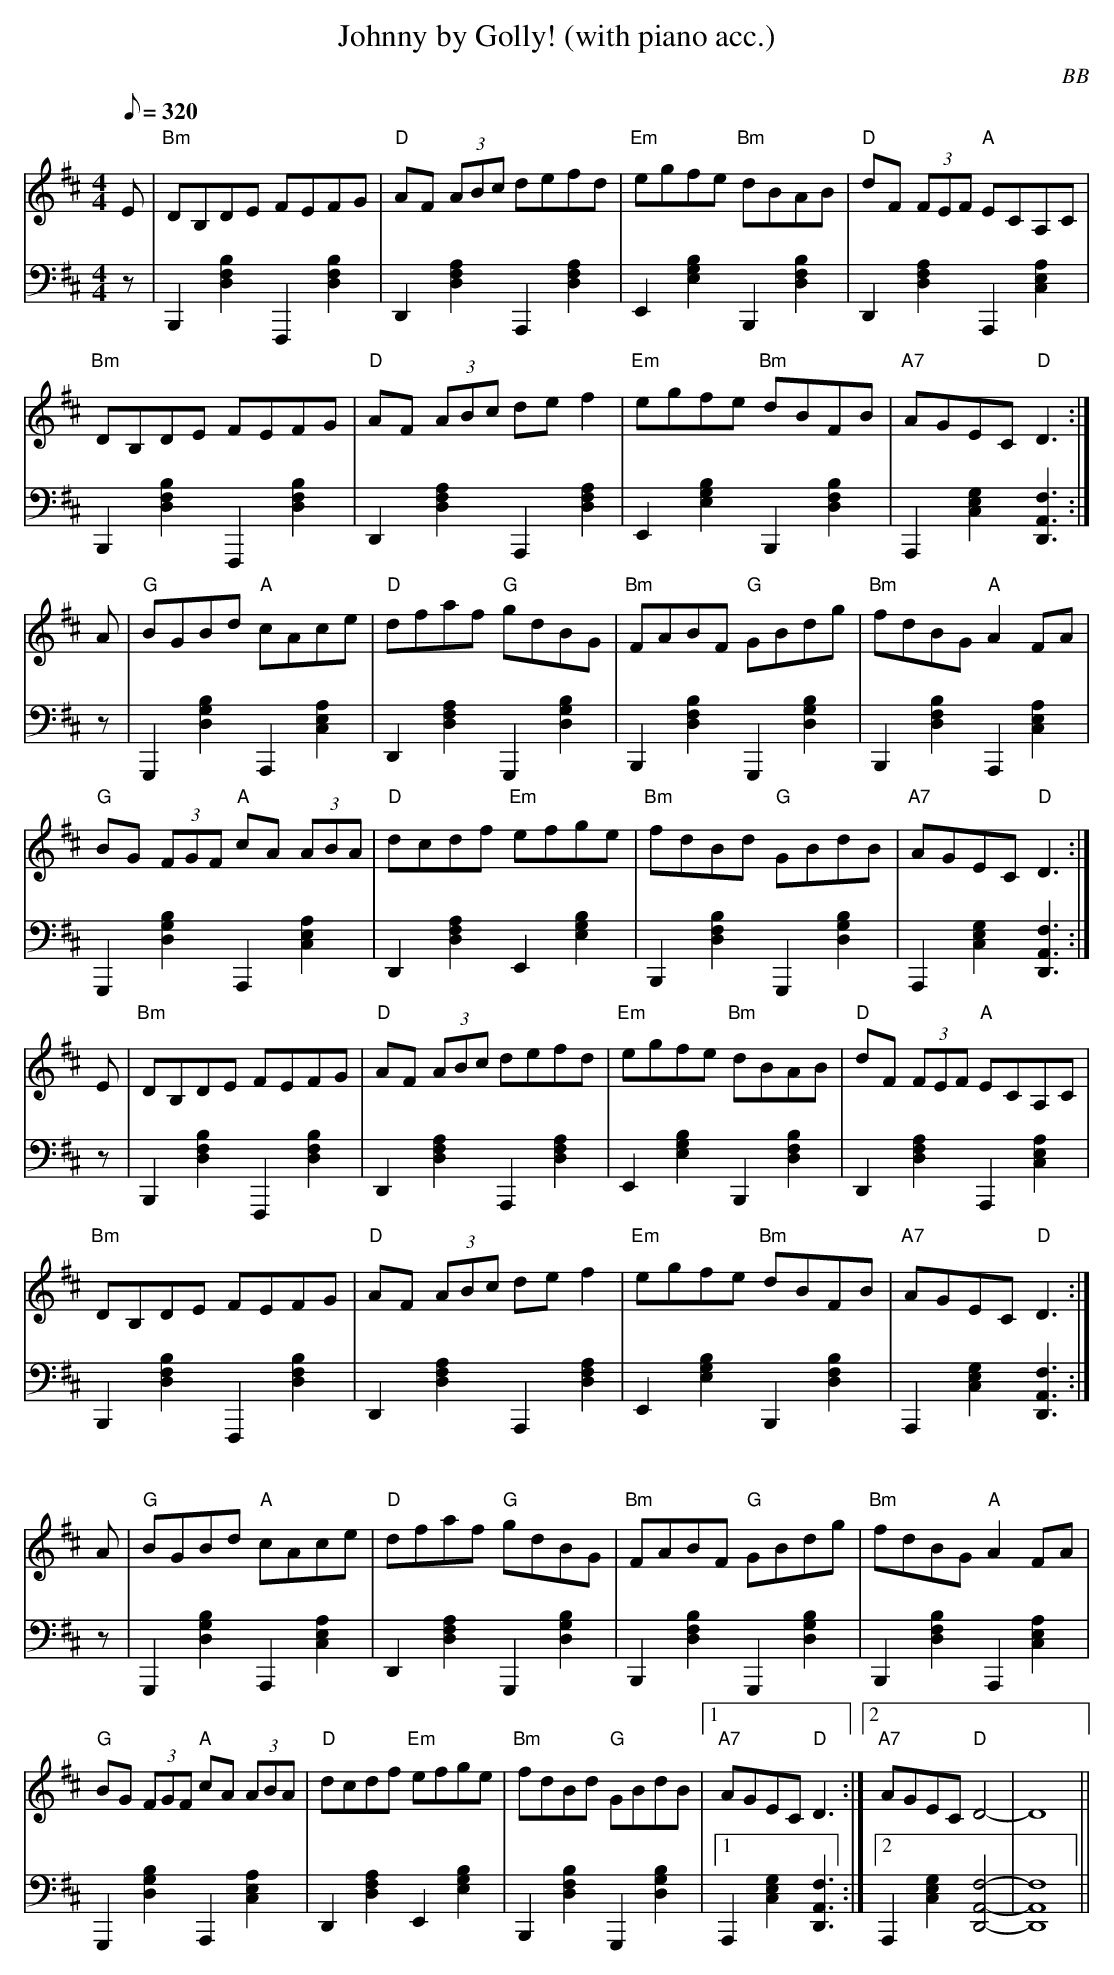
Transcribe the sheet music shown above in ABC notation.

X:1
T: Johnny by Golly! (with piano acc.)
C: BB
Q: 1/8=320
M: 4/4
L: 1/8
V: 1 program 1 110 %fiddle
V: 2 volume=70 clef=bass m=D program 1 01
K: D
[V:1] E|"Bm"DB,DE FEFG|"D"AF (3ABc defd|"Em"egfe "Bm"dBAB|"D"dF (3FEF "A"ECA,C|
[V:2] z|B,,2[F2B2D2]F,,2[F2D2B2]|D,2[A2D2F2]A,,2[A2D2F2]|E,2[E2B2G2]B,,2[F2B2D2]|\
D,2[A2D2F2]A,,2[A2C2E2]|
[V:1] "Bm"DB,DE FEFG|"D"AF (3ABc de f2|"Em"egfe "Bm"dBFB|"A7"AGEC "D"D3 :|
[V:2] B,,2[F2B2D2]F,,2[F2D2B2]|D,2[A2D2F2]A,,2[A2D2F2]|E,2[E2B2G2]B,,2[F2B2D2]|\
A,,2[G2C2E2][D,3F3A,3] :|
[V:1] A|"G"BGBd "A"cAce|"D"dfaf "G"gdBG|"Bm"FABF "G"GBdg|"Bm"fdBG "A"A2 FA|
[V:2] z|G,,2[G2B2D2]A,,2[A2C2E2]|D,2[A2D2F2]G,,2[G2B2D2]|B,,2[F2B2D2]G,,2[G2B2D2]|\
B,,2[F2B2D2]A,,2[A2C2E2]|
[V:1] "G"BG (3FGF "A"cA (3ABA|"D"dcdf "Em"efge|"Bm"fdBd "G"GBdB|"A7"AGEC "D"D3 :|
[V:2] G,,2[G2B2D2]A,,2[A2C2E2]|D,2[A2D2F2]E,2[E2B2G2]|B,,2[F2B2D2]G,,2[G2B2D2]|\
A,,2[G2C2E2][D,3F3A,3]:|
[V:1] E|"Bm"DB,DE FEFG|"D"AF (3ABc defd|"Em"egfe "Bm"dBAB|"D"dF (3FEF "A"ECA,C|
[V:2] z|B,,2[F2B2D2]F,,2[F2D2B2]|D,2[A2D2F2]A,,2[A2D2F2]|E,2[E2B2G2]B,,2[F2B2D2]|\
D,2[A2D2F2]A,,2[A2C2E2]|
[V:1] "Bm"DB,DE FEFG|"D"AF (3ABc de f2|"Em"egfe "Bm"dBFB|"A7"AGEC "D"D3 :|
[V:2] B,,2[F2B2D2]F,,2[F2D2B2]|D,2[A2D2F2]A,,2[A2D2F2]|E,2[E2B2G2]B,,2[F2B2D2]|\
A,,2[G2C2E2][D,3F3A,3] :|
[V:1] A|"G"BGBd "A"cAce|"D"dfaf "G"gdBG|"Bm"FABF "G"GBdg|"Bm"fdBG "A"A2 FA|
[V:2] z|G,,2[G2B2D2]A,,2[A2C2E2]|D,2[A2D2F2]G,,2[G2B2D2]|B,,2[F2B2D2]G,,2[G2B2D2]|\
B,,2[F2B2D2]A,,2[A2C2E2]|
[V:1] "G"BG (3FGF "A"cA (3ABA|"D"dcdf "Em"efge|"Bm"fdBd "G"GBdB|1 "A7"AGEC "D"D3 :|2\
"A7"AGEC "D"D4-|D8||
[V:2] G,,2[G2B2D2]A,,2[A2C2E2]|D,2[A2D2F2]E,2[E2B2G2]|B,,2[F2B2D2]G,,2[G2B2D2]|1\
A,,2[G2C2E2][D,3F3A,3] :|2 A,,2[G2C2E2][D,4-F4-A,4-]|[D,8F8A,8]||
